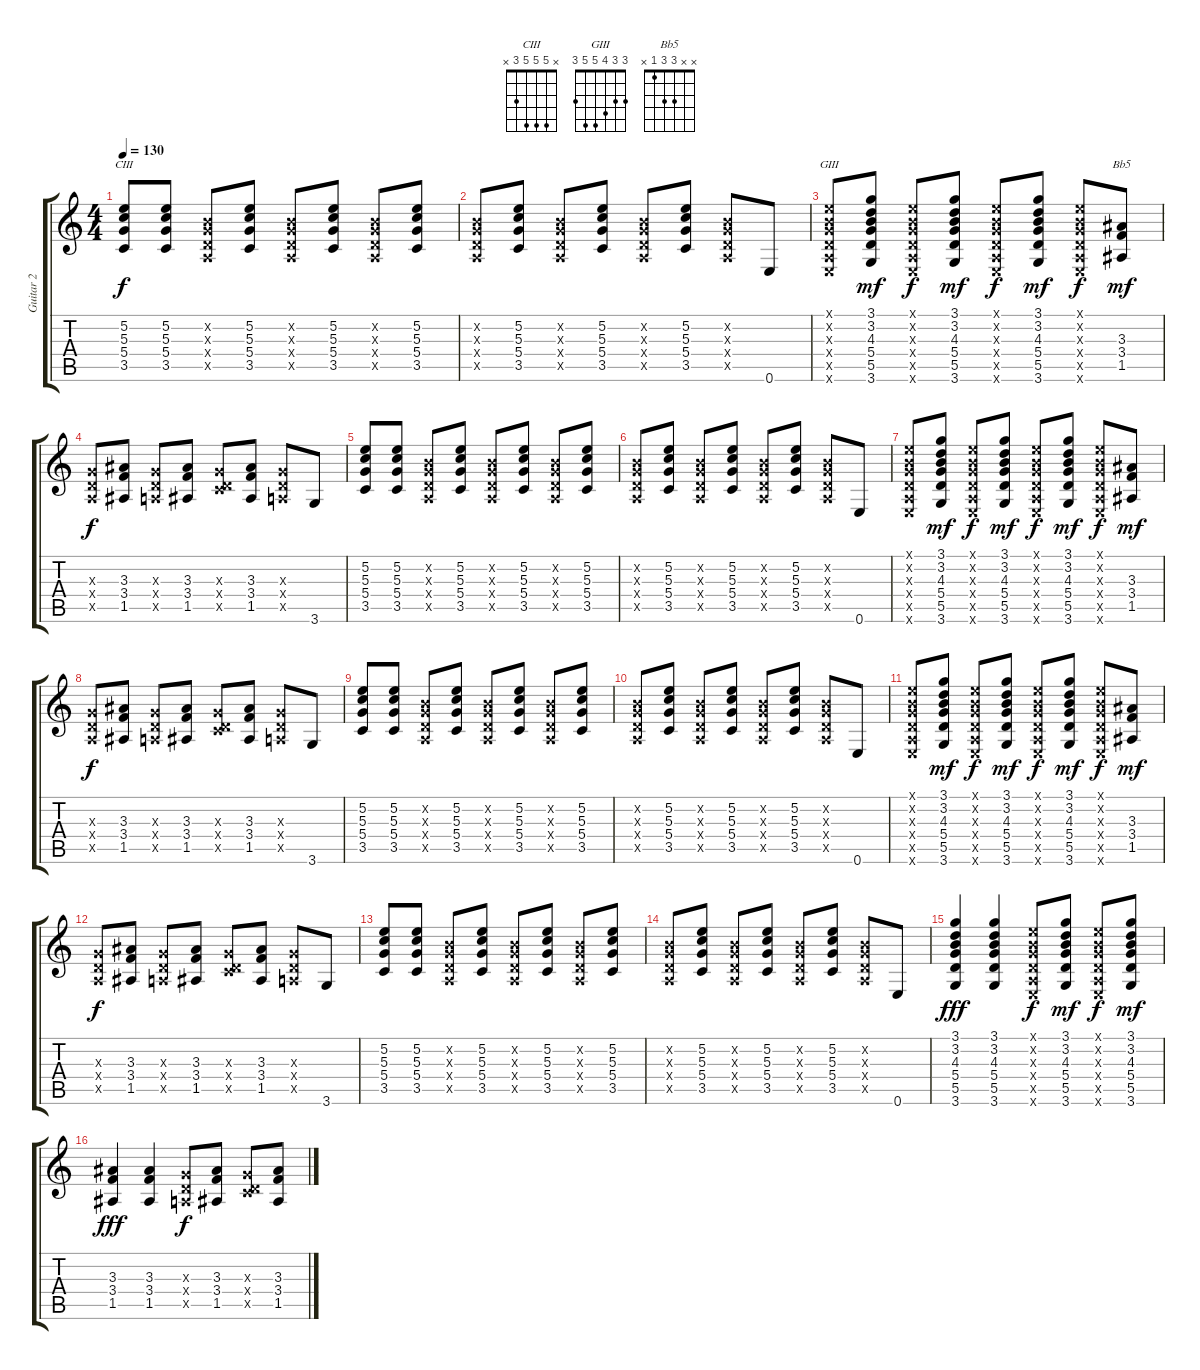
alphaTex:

\track ("Guitar 2" "Guitar 2") {instrument electricguitarjazz}
\staff {score tabs}
\tuning (E4 B3 G3 D3 A2 E2) {hide}
\chord ("CIII" x 5 5 5 3 x)
\chord ("GIII" 3 3 4 5 5 3)
\chord ("Bb5" x x 3 3 1 x)
\ts (4 4)
\tempo 130
\clef g2
\ks c
(5.2 5.3 5.4 3.5).8{ch "CIII" dy f} (5.2 5.3 5.4 3.5).8 (0.2{x} 0.3{x} 0.4{x} 0.5{x}).8 (5.2 5.3 5.4 3.5).8 (0.2{x} 0.3{x} 0.4{x} 0.5{x}).8 (5.2 5.3 5.4 3.5).8 (0.2{x} 0.3{x} 0.4{x} 0.5{x}).8 (5.2 5.3 5.4 3.5).8 |
(0.2{x} 0.3{x} 0.4{x} 0.5{x}).8 (5.2 5.3 5.4 3.5).8 (0.2{x} 0.3{x} 0.4{x} 0.5{x}).8 (5.2 5.3 5.4 3.5).8 (0.2{x} 0.3{x} 0.4{x} 0.5{x}).8 (5.2 5.3 5.4 3.5).8 (0.2{x} 0.3{x} 0.4{x} 0.5{x}).8 0.6.8 |
(0.1{x} 0.2{x} 0.3{x} 0.4{x} 0.5{x} 0.6{x}).8{ch "GIII"} (3.1 3.2 4.3 5.4 5.5 3.6).8{dy mf} (0.1{x} 0.2{x} 0.3{x} 0.4{x} 0.5{x} 0.6{x}).8{dy f} (3.1 3.2 4.3 5.4 5.5 3.6).8{dy mf} (0.1{x} 0.2{x} 0.3{x} 0.4{x} 0.5{x} 0.6{x}).8{dy f} (3.1 3.2 4.3 5.4 5.5 3.6).8{dy mf} (0.1{x} 0.2{x} 0.3{x} 0.4{x} 0.5{x} 0.6{x}).8{dy f} (3.3 3.4 1.5).8{ch "Bb5" dy mf} |
(0.3{x} 0.4{x} 0.5{x}).8{dy f} (3.3 3.4 1.5).8 (0.3{x} 0.4{x} 0.5{x}).8 (3.3 3.4 1.5).8 (0.3{x} 0.4{x} 3.5{x}).8 (3.3 3.4 1.5).8 (0.3{x} 0.4{x} 0.5{x}).8 3.6.8 |
(5.2 5.3 5.4 3.5).8 (5.2 5.3 5.4 3.5).8 (0.2{x} 0.3{x} 0.4{x} 0.5{x}).8 (5.2 5.3 5.4 3.5).8 (0.2{x} 0.3{x} 0.4{x} 0.5{x}).8 (5.2 5.3 5.4 3.5).8 (0.2{x} 0.3{x} 0.4{x} 0.5{x}).8 (5.2 5.3 5.4 3.5).8 |
(0.2{x} 0.3{x} 0.4{x} 0.5{x}).8 (5.2 5.3 5.4 3.5).8 (0.2{x} 0.3{x} 0.4{x} 0.5{x}).8 (5.2 5.3 5.4 3.5).8 (0.2{x} 0.3{x} 0.4{x} 0.5{x}).8 (5.2 5.3 5.4 3.5).8 (0.2{x} 0.3{x} 0.4{x} 0.5{x}).8 0.6.8 |
(0.1{x} 0.2{x} 0.3{x} 0.4{x} 0.5{x} 0.6{x}).8 (3.1 3.2 4.3 5.4 5.5 3.6).8{dy mf} (0.1{x} 0.2{x} 0.3{x} 0.4{x} 0.5{x} 0.6{x}).8{dy f} (3.1 3.2 4.3 5.4 5.5 3.6).8{dy mf} (0.1{x} 0.2{x} 0.3{x} 0.4{x} 0.5{x} 0.6{x}).8{dy f} (3.1 3.2 4.3 5.4 5.5 3.6).8{dy mf} (0.1{x} 0.2{x} 0.3{x} 0.4{x} 0.5{x} 0.6{x}).8{dy f} (3.3 3.4 1.5).8{dy mf} |
(0.3{x} 0.4{x} 0.5{x}).8{dy f} (3.3 3.4 1.5).8 (0.3{x} 0.4{x} 0.5{x}).8 (3.3 3.4 1.5).8 (0.3{x} 0.4{x} 3.5{x}).8 (3.3 3.4 1.5).8 (0.3{x} 0.4{x} 0.5{x}).8 3.6.8 |
(5.2 5.3 5.4 3.5).8 (5.2 5.3 5.4 3.5).8 (0.2{x} 0.3{x} 0.4{x} 0.5{x}).8 (5.2 5.3 5.4 3.5).8 (0.2{x} 0.3{x} 0.4{x} 0.5{x}).8 (5.2 5.3 5.4 3.5).8 (0.2{x} 0.3{x} 0.4{x} 0.5{x}).8 (5.2 5.3 5.4 3.5).8 |
(0.2{x} 0.3{x} 0.4{x} 0.5{x}).8 (5.2 5.3 5.4 3.5).8 (0.2{x} 0.3{x} 0.4{x} 0.5{x}).8 (5.2 5.3 5.4 3.5).8 (0.2{x} 0.3{x} 0.4{x} 0.5{x}).8 (5.2 5.3 5.4 3.5).8 (0.2{x} 0.3{x} 0.4{x} 0.5{x}).8 0.6.8 |
(0.1{x} 0.2{x} 0.3{x} 0.4{x} 0.5{x} 0.6{x}).8 (3.1 3.2 4.3 5.4 5.5 3.6).8{dy mf} (0.1{x} 0.2{x} 0.3{x} 0.4{x} 0.5{x} 0.6{x}).8{dy f} (3.1 3.2 4.3 5.4 5.5 3.6).8{dy mf} (0.1{x} 0.2{x} 0.3{x} 0.4{x} 0.5{x} 0.6{x}).8{dy f} (3.1 3.2 4.3 5.4 5.5 3.6).8{dy mf} (0.1{x} 0.2{x} 0.3{x} 0.4{x} 0.5{x} 0.6{x}).8{dy f} (3.3 3.4 1.5).8{dy mf} |
(0.3{x} 0.4{x} 0.5{x}).8{dy f} (3.3 3.4 1.5).8 (0.3{x} 0.4{x} 0.5{x}).8 (3.3 3.4 1.5).8 (0.3{x} 0.4{x} 3.5{x}).8 (3.3 3.4 1.5).8 (0.3{x} 0.4{x} 0.5{x}).8 3.6.8 |
(5.2 5.3 5.4 3.5).8 (5.2 5.3 5.4 3.5).8 (0.2{x} 0.3{x} 0.4{x} 0.5{x}).8 (5.2 5.3 5.4 3.5).8 (0.2{x} 0.3{x} 0.4{x} 0.5{x}).8 (5.2 5.3 5.4 3.5).8 (0.2{x} 0.3{x} 0.4{x} 0.5{x}).8 (5.2 5.3 5.4 3.5).8 |
(0.2{x} 0.3{x} 0.4{x} 0.5{x}).8 (5.2 5.3 5.4 3.5).8 (0.2{x} 0.3{x} 0.4{x} 0.5{x}).8 (5.2 5.3 5.4 3.5).8 (0.2{x} 0.3{x} 0.4{x} 0.5{x}).8 (5.2 5.3 5.4 3.5).8 (0.2{x} 0.3{x} 0.4{x} 0.5{x}).8 0.6.8 |
(3.1 3.2 4.3 5.4 5.5 3.6).4{dy fff} (3.1 3.2 4.3 5.4 5.5 3.6).4 (0.1{x} 0.2{x} 0.3{x} 0.4{x} 0.5{x} 0.6{x}).8{dy f} (3.1 3.2 4.3 5.4 5.5 3.6).8{dy mf} (0.1{x} 0.2{x} 0.3{x} 0.4{x} 0.5{x} 0.6{x}).8{dy f} (3.1 3.2 4.3 5.4 5.5 3.6).8{dy mf} |
(3.3 3.4 1.5).4{dy fff} (3.3 3.4 1.5).4 (0.3{x} 0.4{x} 0.5{x}).8{dy f} (3.3 3.4 1.5).8 (0.3{x} 0.4{x} 3.5{x}).8 (3.3 3.4 1.5).8
